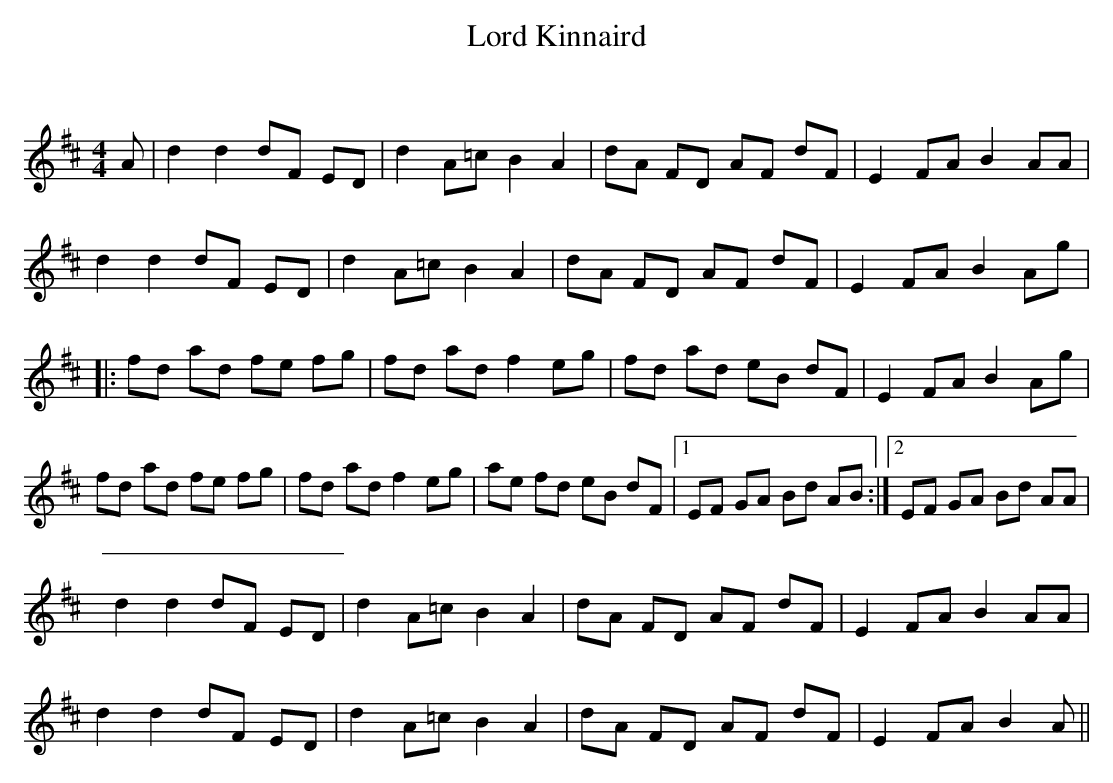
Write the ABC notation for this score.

X:1
T: Lord Kinnaird
C:
Q: 232
K:D
M:4/4
L:1/8
A|d2 d2 dF ED|d2 A=c B2 A2|dA FD AF dF|E2 FA B2 AA|
d2 d2 dF ED|d2 A=c B2 A2|dA FD AF dF|E2 FA B2 Ag|
|:fd ad fe fg|fd ad f2 eg|fd ad eB dF|E2 FA B2 Ag|
fd ad fe fg|fd ad f2 eg|ae fd eB dF|1EF GA Bd AB:|2EF GA Bd AA|
d2 d2 dF ED|d2 A=c B2 A2|dA FD AF dF|E2 FA B2 AA|
d2 d2 dF ED|d2 A=c B2 A2|dA FD AF dF|E2 FA B2 A||
